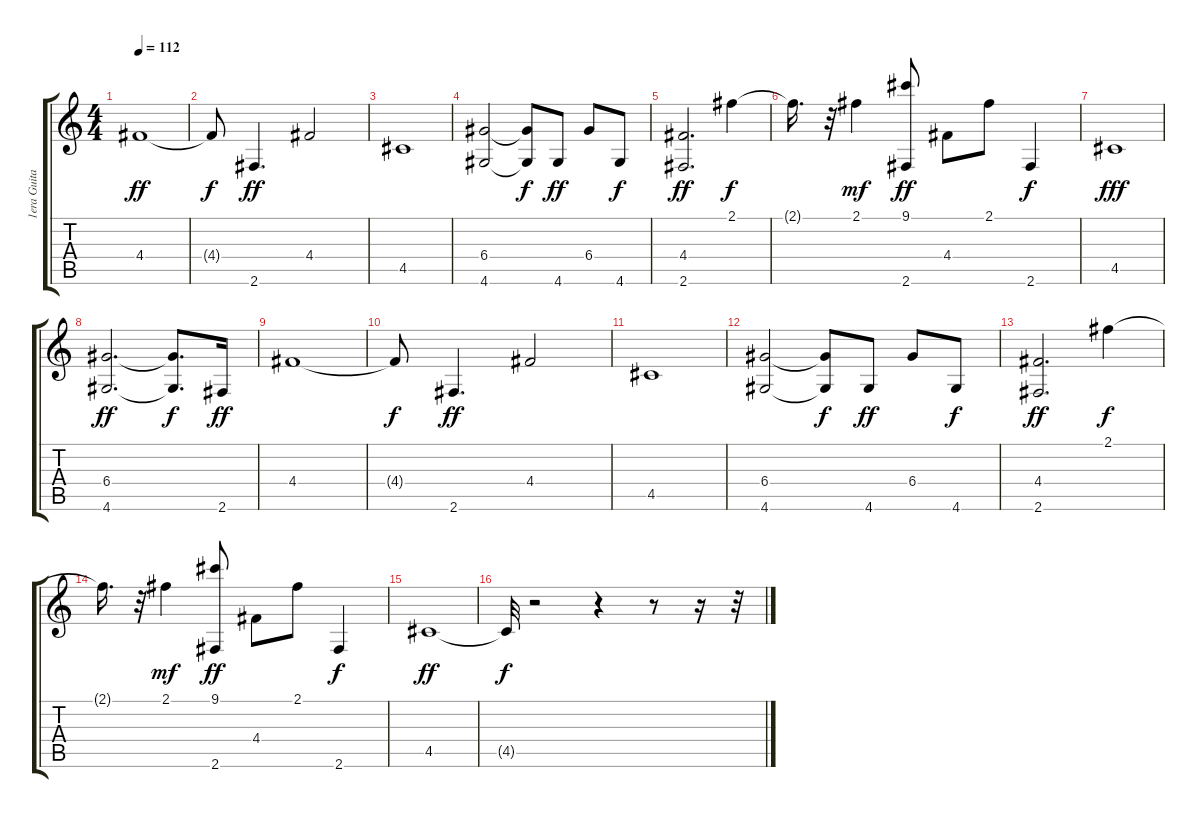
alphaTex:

\track ("1era Guitarra" "1era Guita") {instrument distortionguitar}
\staff {score tabs}
\tuning (E4 B3 G3 D3 A2 E2) {hide}
\ts (4 4)
\tempo 112
\clef g2
\ks c
4.4.1{dy ff} |
4.4{t}.8{dy f} 2.6.4{d dy ff} 4.4.2 |
4.5.1 |
(6.4 4.6).2 (6.4{t} 4.6{t}).8{dy f} 4.6.8{dy ff} 6.4.8 4.6.8{dy f} |
(4.4 2.6).2{d dy ff} 2.1.4{dy f} |
2.1{t}.16{d} r.32 2.1.4{dy mf} (9.1 2.6).8{dy ff} 4.4.8 2.1.8 2.6.4{dy f} |
4.5.1{dy fff} |
(6.4 4.6).2{d dy ff} (6.4{t} 4.6{t}).8{d dy f} 2.6.16{dy ff} |
4.4.1 |
4.4{t}.8{dy f} 2.6.4{d dy ff} 4.4.2 |
4.5.1 |
(6.4 4.6).2 (6.4{t} 4.6{t}).8{dy f} 4.6.8{dy ff} 6.4.8 4.6.8{dy f} |
(4.4 2.6).2{d dy ff} 2.1.4{dy f} |
2.1{t}.16{d} r.32 2.1.4{dy mf} (9.1 2.6).8{dy ff} 4.4.8 2.1.8 2.6.4{dy f} |
4.5.1{dy ff} |
4.5{t}.32{dy f} r.2 r.4 r.8 r.16 r.32
